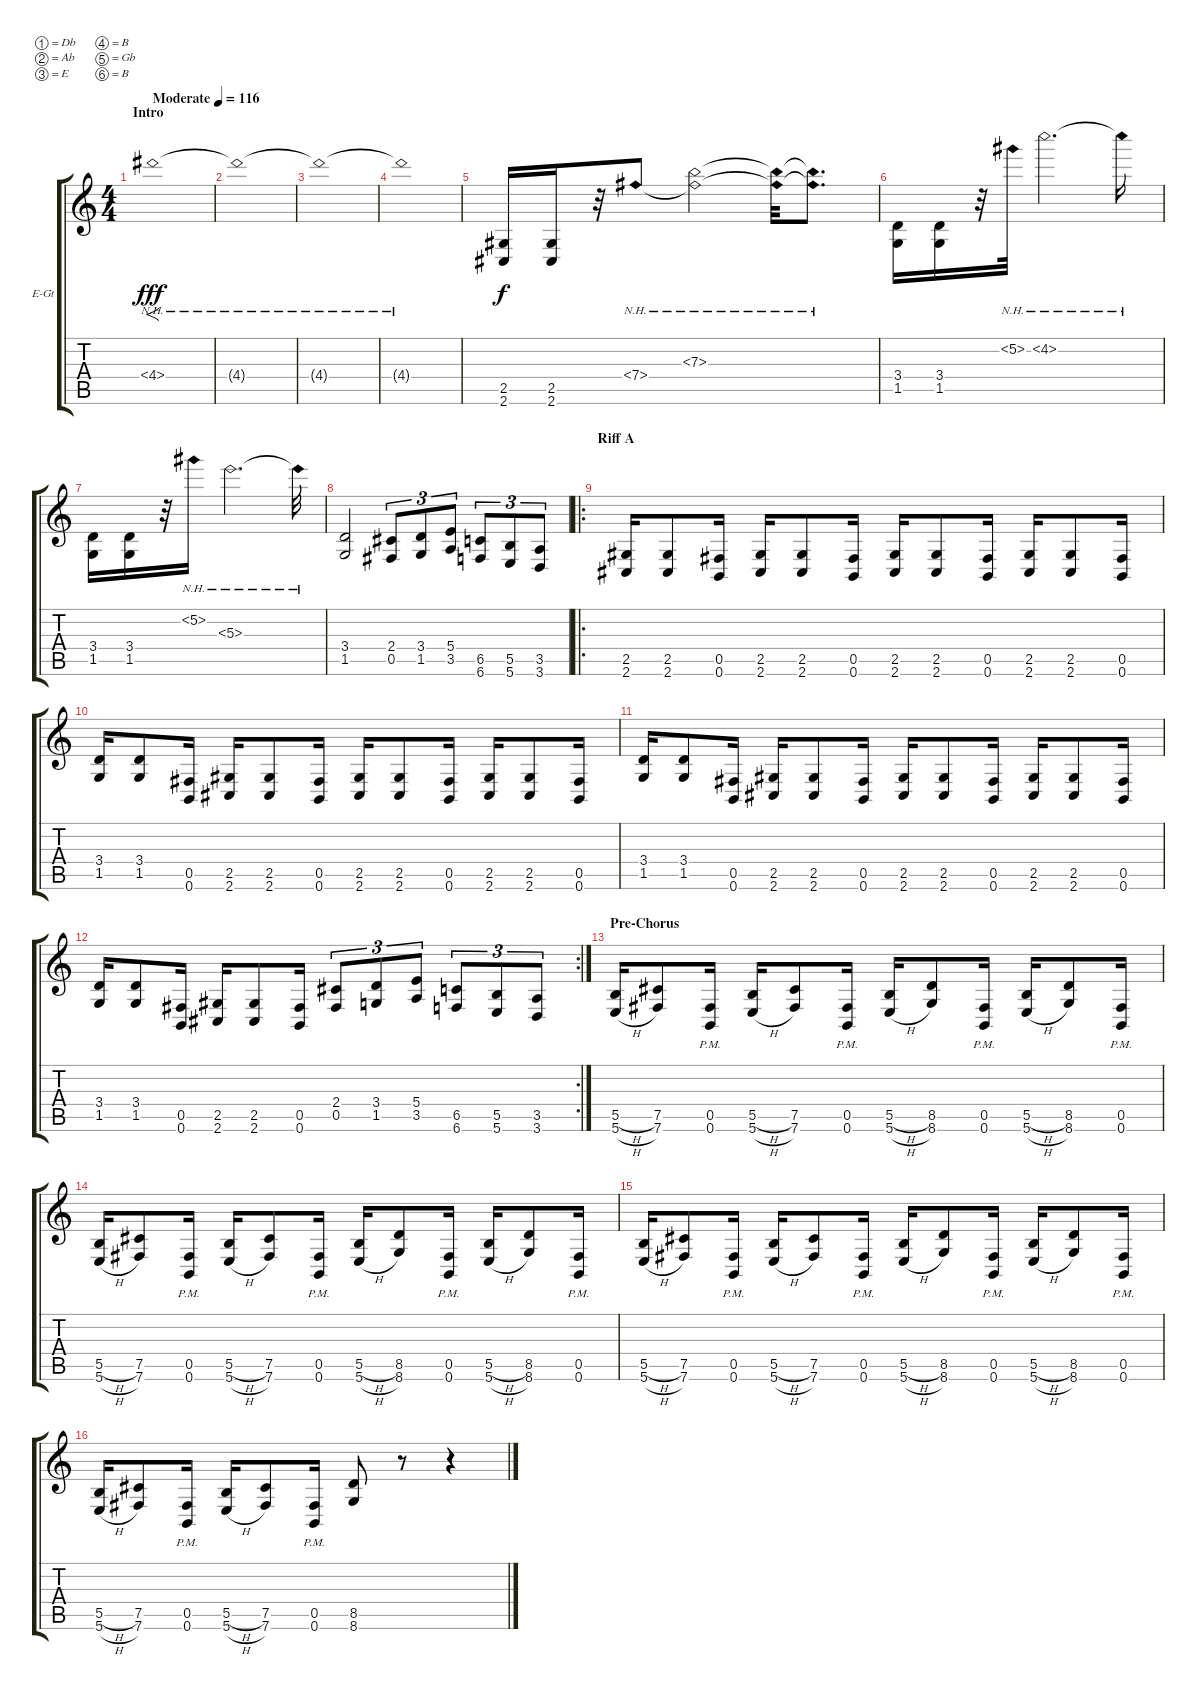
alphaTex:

\bracketExtendMode groupsimilarinstruments
\firstSystemTrackNameOrientation horizontal
\otherSystemsTrackNameOrientation horizontal
\track ("Robb Flynn" "E-Gt") {instrument distortionguitar}
\staff {score tabs}
\tuning (Db4 Ab3 E3 B2 Gb2 B1)
\ts (4 4)
\beaming (8 2 2 2 2)
\section ("" "Intro")
\tempo (116 "Moderate")
\clef g2
\ks c
4.4{nh}.1{f dy fff instrument distortionguitar} |
4.4{nh t}.1 |
4.4{nh t}.1 |
4.4{nh t}.1 |
(2.5 2.6).16{dy f} (2.5 2.6).16 r.32 7.4{nh}.8 (7.3{nh} 7.4{nh t}).2 (7.3{nh t} 7.4{nh t}).32 (7.3{nh t} 7.4{nh t}).8{d} |
(3.4 1.5).16 (3.4 1.5).16 r.32 5.2{nh}.32 4.2{nh}.2{d} 4.2{nh t}.16 |
(3.4 1.5).16 (3.4 1.5).16 r.32 5.2{nh}.16 5.3{nh}.2{d} 5.3{nh t}.32 |
(3.4 1.5).2 (2.4 0.5).8{tu (3 2)} (3.4 1.5).8{tu (3 2)} (5.4 3.5).8{tu (3 2)} (6.5 6.6).8{tu (3 2)} (5.5 5.6).8{tu (3 2)} (3.5 3.6).8{tu (3 2)} |
\ro
\section ("" "Riff A")
(2.5 2.6).16 (2.5 2.6).8 (0.5 0.6).16 (2.5 2.6).16 (2.5 2.6).8 (0.5 0.6).16 (2.5 2.6).16 (2.5 2.6).8 (0.5 0.6).16 (2.5 2.6).16 (2.5 2.6).8 (0.5 0.6).16 |
(3.4 1.5).16 (3.4 1.5).8 (0.5 0.6).16 (2.5 2.6).16 (2.5 2.6).8 (0.5 0.6).16 (2.5 2.6).16 (2.5 2.6).8 (0.5 0.6).16 (2.5 2.6).16 (2.5 2.6).8 (0.5 0.6).16 |
(3.4 1.5).16 (3.4 1.5).8 (0.5 0.6).16 (2.5 2.6).16 (2.5 2.6).8 (0.5 0.6).16 (2.5 2.6).16 (2.5 2.6).8 (0.5 0.6).16 (2.5 2.6).16 (2.5 2.6).8 (0.5 0.6).16 |
\rc 2
(3.4 1.5).16 (3.4 1.5).8 (0.5 0.6).16 (2.5 2.6).16 (2.5 2.6).8 (0.5 0.6).16 (2.4 0.5).8{tu (3 2)} (3.4 1.5).8{tu (3 2)} (5.4 3.5).8{tu (3 2)} (6.5 6.6).8{tu (3 2)} (5.5 5.6).8{tu (3 2)} (3.5 3.6).8{tu (3 2)} |
\section ("" "Pre-Chorus")
(5.5{h} 5.6{h}).16 (7.5 7.6).8 (0.5{pm} 0.6{pm}).16 (5.5{h} 5.6{h}).16 (7.5 7.6).8 (0.5{pm} 0.6{pm}).16 (5.5{h} 5.6{h}).16 (8.5 8.6).8 (0.5{pm} 0.6{pm}).16 (5.5{h} 5.6{h}).16 (8.5 8.6).8 (0.5{pm} 0.6{pm}).16 |
(5.5{h} 5.6{h}).16 (7.5 7.6).8 (0.5{pm} 0.6{pm}).16 (5.5{h} 5.6{h}).16 (7.5 7.6).8 (0.5{pm} 0.6{pm}).16 (5.5{h} 5.6{h}).16 (8.5 8.6).8 (0.5{pm} 0.6{pm}).16 (5.5{h} 5.6{h}).16 (8.5 8.6).8 (0.5{pm} 0.6{pm}).16 |
(5.5{h} 5.6{h}).16 (7.5 7.6).8 (0.5{pm} 0.6{pm}).16 (5.5{h} 5.6{h}).16 (7.5 7.6).8 (0.5{pm} 0.6{pm}).16 (5.5{h} 5.6{h}).16 (8.5 8.6).8 (0.5{pm} 0.6{pm}).16 (5.5{h} 5.6{h}).16 (8.5 8.6).8 (0.5{pm} 0.6{pm}).16 |
(5.5{h} 5.6{h}).16 (7.5 7.6).8 (0.5{pm} 0.6{pm}).16 (5.5{h} 5.6{h}).16 (7.5 7.6).8 (0.5{pm} 0.6{pm}).16 (8.5 8.6).8 r.8 r.4
